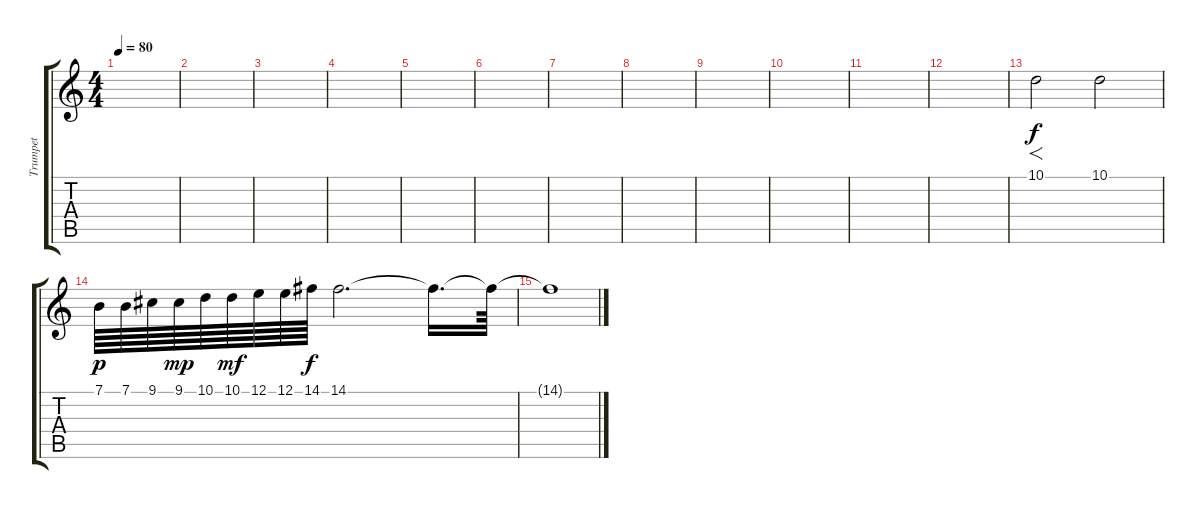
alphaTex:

\track ("Trumpet" "Trumpet") {instrument trumpet}
\staff {score tabs}
\tuning (E4 B3 G3 D3 A2 E2) {hide}
\ts (4 4)
\tempo 80
\clef g2
\ks c
|
|
|
|
|
|
|
|
|
|
|
|
10.1.2{f} 10.1.2 |
7.1.64{dy p} 7.1.64 9.1.64 9.1.64{dy mp} 10.1.64 10.1.64{dy mf} 12.1.64 12.1.64 14.1.64{dy f} 14.1.2{d volume 3} 14.1{t}.16{d} 14.1{t}.64 |
14.1{t}.1
